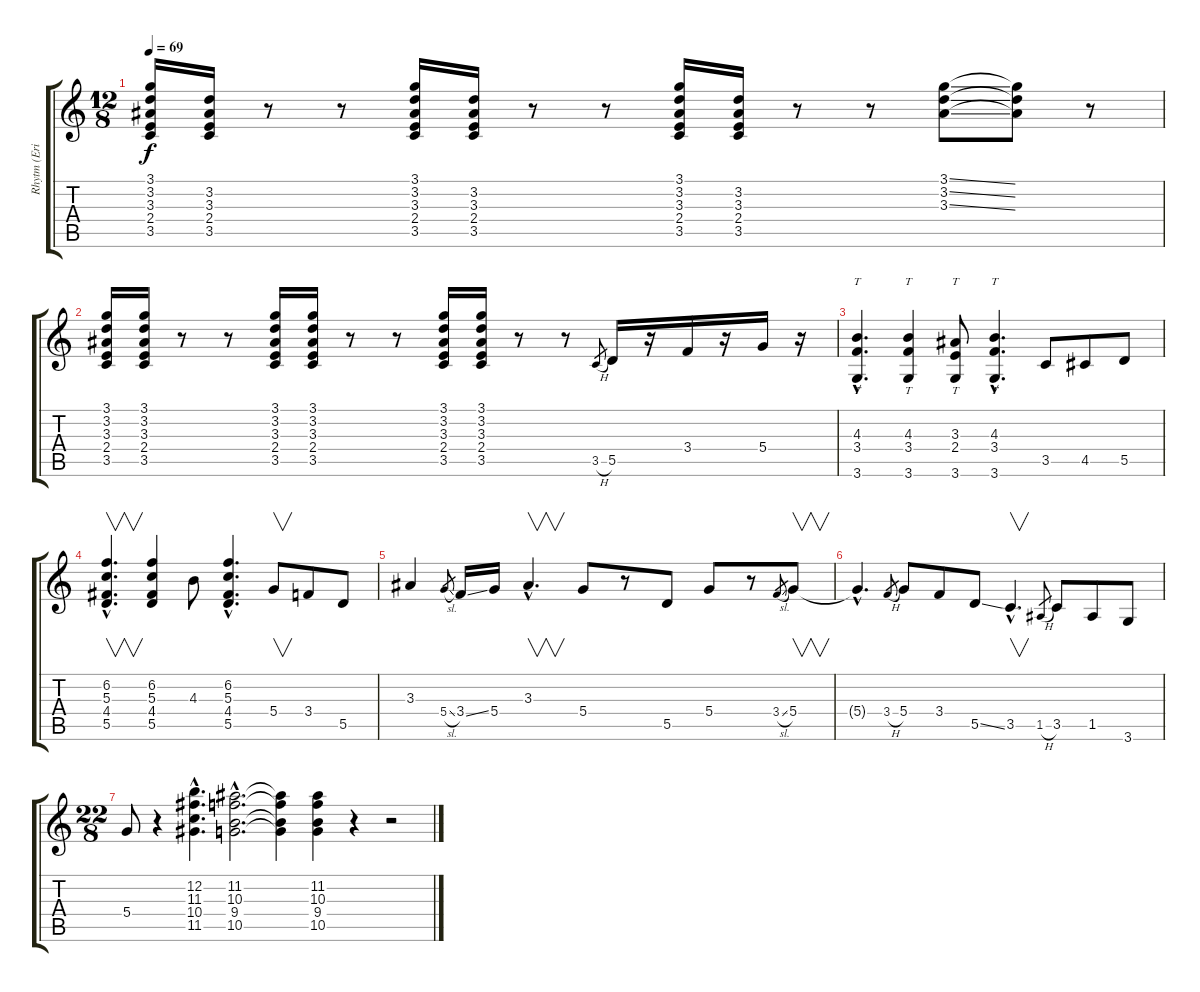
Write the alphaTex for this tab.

\track ("Rhytm (Eric Clapton)" "Rhytm (Eri") {instrument distortionguitar}
\staff {score tabs}
\tuning (E4 B3 G3 D3 A2 E2) {hide}
\ts (12 8)
\tempo 69
\clef g2
\ks c
(3.1 3.2 3.3 2.4 3.5).16{dy f} (3.2 3.3 2.4 3.5).16 r.8 r.8 (3.1 3.2 3.3 2.4 3.5).16 (3.2 3.3 2.4 3.5).16 r.8 r.8 (3.1 3.2 3.3 2.4 3.5).16 (3.2 3.3 2.4 3.5).16 r.8 r.8 (3.1{ss} 3.2{ss} 3.3{ss}).8 (3.1{t} 3.2{t} 3.3{t}).8 r.8 |
(3.1 3.2 3.3 2.4 3.5).16 (3.1 3.2 3.3 2.4 3.5).16 r.8 r.8 (3.1 3.2 3.3 2.4 3.5).16 (3.1 3.2 3.3 2.4 3.5).16 r.8 r.8 (3.1 3.2 3.3 2.4 3.5).16 (3.1 3.2 3.3 2.4 3.5).16 r.8 r.8 3.5{h}.8{gr} 5.5.16 r.16 3.4.16 r.16 5.4.16 r.16 |
(4.3{hac} 3.4{hac} 3.6{hac}).4{tt d} (4.3 3.4 3.6).4{tt} (3.3 2.4 3.6).8{tt} (4.3{hac} 3.4{hac} 3.6{hac}).4{tt d} 3.5.8 4.5.8 5.5.8 |
(6.2{hac} 5.3{hac} 4.4{hac} 5.5{hac}).4{v d} (6.2 5.3 4.4 5.5).4 4.3.8 (6.2{hac} 5.3{hac} 4.4{hac} 5.5{hac}).4{d} 5.4.8{v} 3.4.8 5.5.8 |
3.3.4 5.4{sl}.8{gr} 3.4{ss}.16 5.4.16 3.3{hac}.4{v d} 5.4.8 r.8 5.5.8 5.4.8 r.8 3.4{sl}.8{gr} 5.4.8{v} |
5.4{hac t}.4{d} 3.4{h}.8{gr} 5.4.8 3.4.8 5.5{ss}.8 3.5{hac}.4{v d} 1.5{h}.8{gr} 3.5.8 1.5.8 3.6.8 |
\ts (22 8)
5.4.8 r.4 (12.2{hac} 11.3{hac} 10.4{hac} 11.5{hac}).4{d} (11.2{hac} 10.3{hac} 9.4{hac} 10.5{hac}).2{d} (11.2{t} 10.3{t} 9.4{t} 10.5{t}).4 (11.2 10.3 9.4 10.5).4 r.4 r.2
